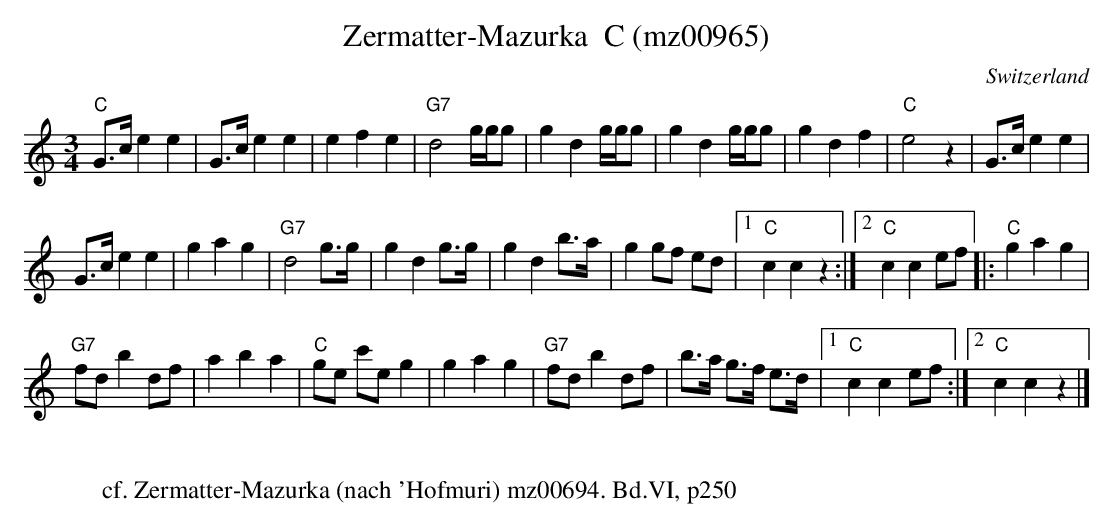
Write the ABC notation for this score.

X:1
T: Zermatter-Mazurka  C (mz00965)
O:Switzerland
M:3/4
L:1/8
K:C major
"C"G>ce2e2 | G>ce2e2 | e2f2e2 | "G7"d4g/g/g | g2d2 g/g/g | g2d2 g/g/g | g2d2f2 | "C"e4z2 | G>ce2e2 |
G>ce2e2 | g2a2g2 | "G7"d4g>g | g2d2g>g |  g2d2 b>a | g2gf ed |1 "C"c2c2z2 :|2 "C"c2c2ef |: "C"g2a2g2 |
"G7"fdb2df  | a2b2a2 | "C"ge c'e g2 | g2a2g2 | "G7"fd b2df | b>a g>f e>d |1 "C"c2c2ef :|2 "C"c2c2z2 |]
W:
W: cf. Zermatter-Mazurka (nach 'Hofmuri) mz00694. Bd.VI, p250
